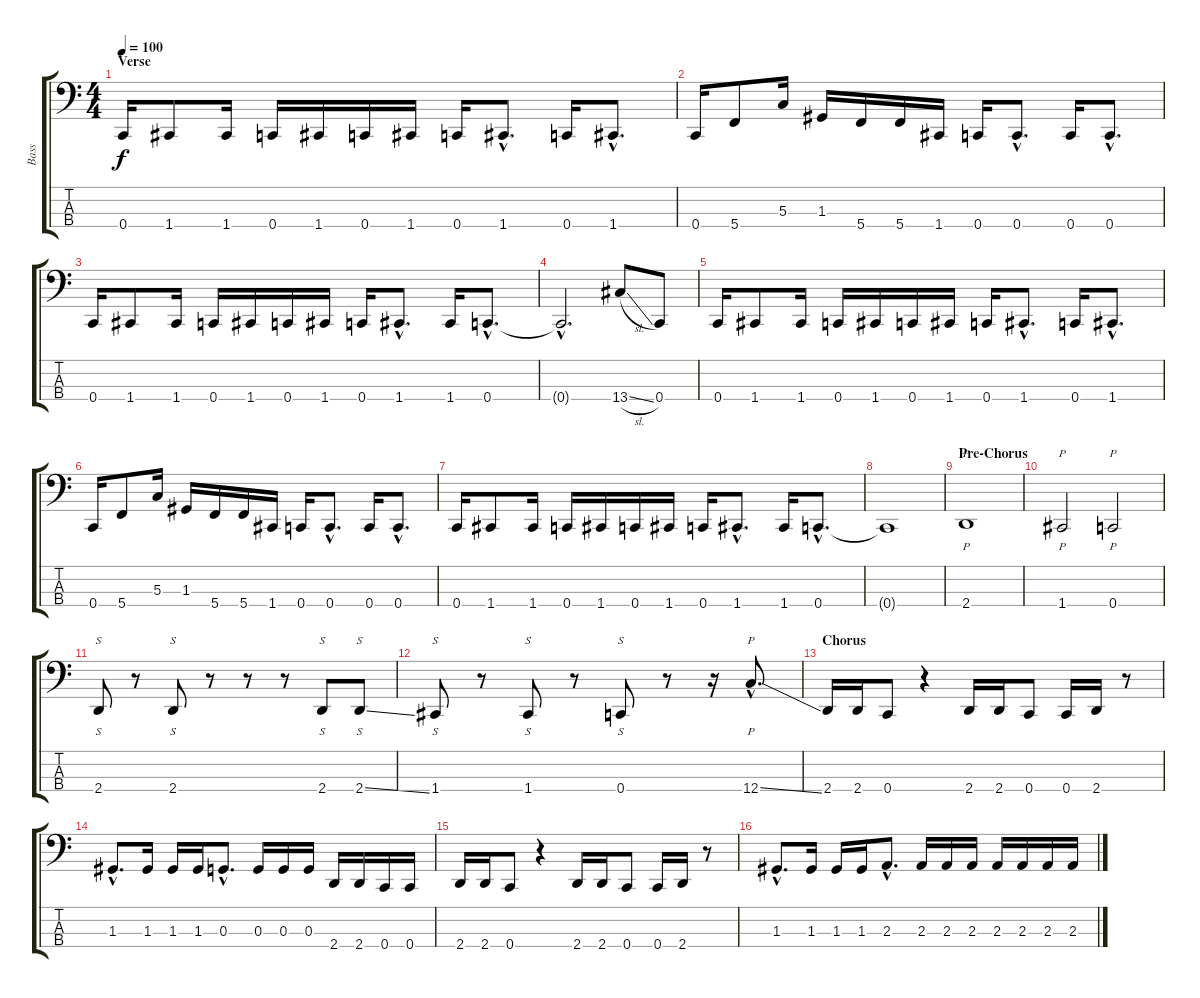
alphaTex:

\track ("Bass" "Bass") {instrument slapbass1}
\staff {score tabs}
\tuning (F2 C2 G1 C1) {hide}
\ts (4 4)
\section ("" "Verse")
\tempo 100
\clef f4
\ks c
0.4.16{dy f} 1.4.8 1.4.16 0.4.16 1.4.16 0.4.16 1.4.16 0.4.16 1.4{hac}.8{d} 0.4.16 1.4{hac}.8{d} |
0.4.16{instrument electricbassfinger} 5.4.8 5.3.16 1.3.16 5.4.16 5.4.16 1.4.16 0.4.16 0.4{hac}.8{d} 0.4.16 0.4{hac}.8{d} |
0.4.16{instrument slapbass1} 1.4.8 1.4.16 0.4.16 1.4.16 0.4.16 1.4.16 0.4.16 1.4{hac}.8{d} 1.4.16 0.4{hac}.8{d} |
0.4{hac t}.2{d} 13.4{sl}.8 0.4.8 |
0.4.16 1.4.8 1.4.16 0.4.16 1.4.16 0.4.16 1.4.16 0.4.16 1.4{hac}.8{d} 0.4.16 1.4{hac}.8{d} |
0.4.16{instrument electricbassfinger} 5.4.8 5.3.16 1.3.16 5.4.16 5.4.16 1.4.16 0.4.16 0.4{hac}.8{d} 0.4.16 0.4{hac}.8{d} |
0.4.16{instrument slapbass1} 1.4.8 1.4.16 0.4.16 1.4.16 0.4.16 1.4.16 0.4.16 1.4{hac}.8{d} 1.4.16 0.4{hac}.8{d} |
0.4{t}.1 |
\section ("" "Pre-Chorus")
2.4.1{p} |
1.4.2{p} 0.4.2{p} |
2.4.8{s} r.8 2.4.8{s} r.8 r.8 r.8 2.4.8{s} 2.4{ss}.8{s} |
1.4.8{s} r.8 1.4.8{s} r.8 0.4.8{s} r.8 r.16 12.4{ss hac}.8{p d} |
\section ("" "Chorus")
2.4.16 2.4.16 0.4.8 r.4 2.4.16 2.4.16 0.4.8 0.4.16 2.4.16 r.8 |
1.3{hac}.8{d} 1.3.16 1.3.16 1.3.16 0.3{hac}.8{d} 0.3.16 0.3.16 0.3.16 2.4.16 2.4.16 0.4.16 0.4.16 |
2.4.16 2.4.16 0.4.8 r.4 2.4.16 2.4.16 0.4.8 0.4.16 2.4.16 r.8 |
1.3{hac}.8{d} 1.3.16 1.3.16 1.3.16 2.3{hac}.8{d} 2.3.16 2.3.16 2.3.16 2.3.16 2.3.16 2.3.16 2.3.16
